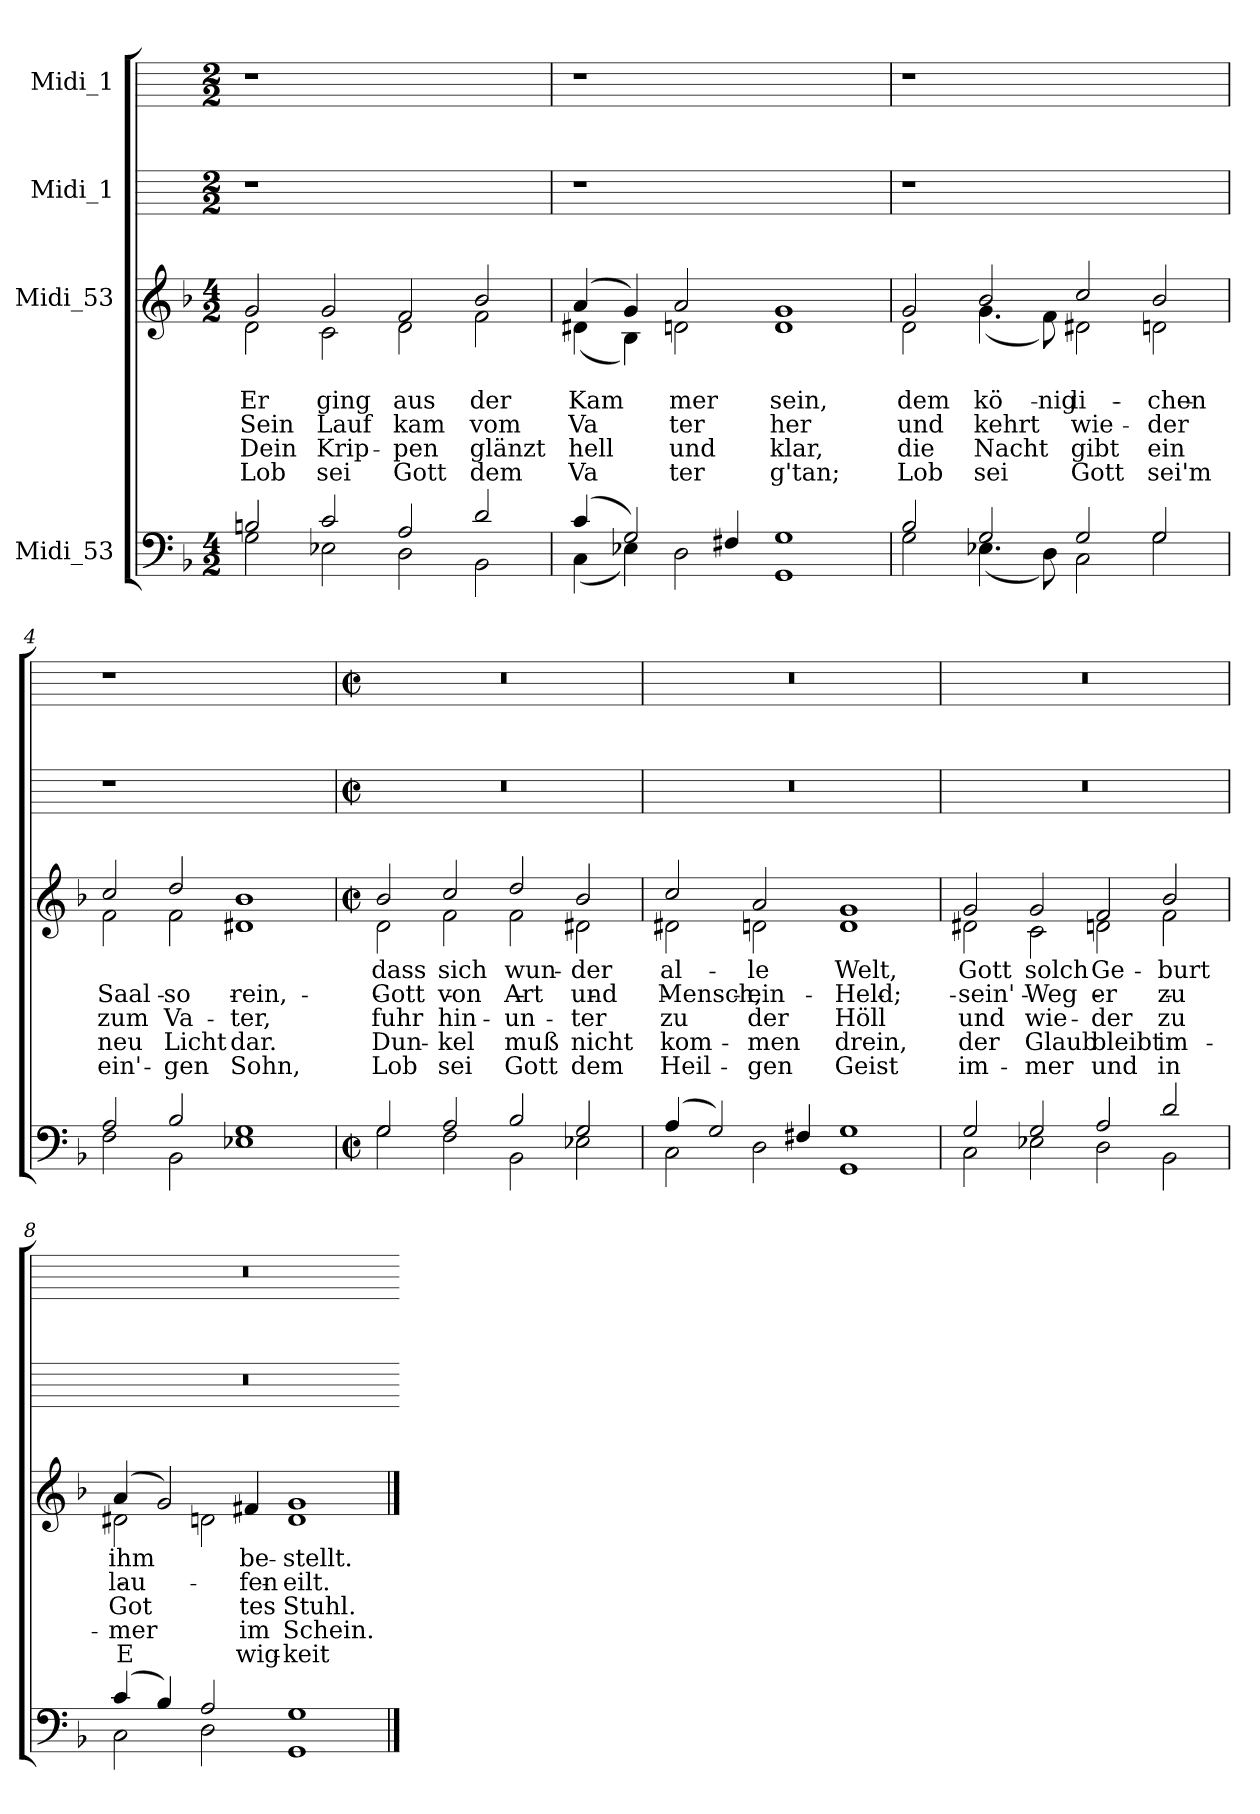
**kern	**kern	**text	**text	**text	**text	**text	**kern	**kern
*part4	*part3	*part3	*part3	*part3	*part3	*part3	*part2	*part1
*staff4	*staff3	*staff3	*staff3	*staff3	*staff3	*staff3	*staff2	*staff1
*I"Midi_53	*I"Midi_53	*	*	*	*	*	*I"Midi_1	*I"Midi_1
*clefF4	*clefG2	*	*	*	*	*	*	*
*	*ITrd-3c-5	*	*	*	*	*	*	*
*k[b-]	*k[b-e-]	*	*	*	*	*	*	*
*F:	*B-:	*	*	*	*	*	*	*
*M4/2	*M4/2	*	*	*	*	*	*M2/2	*M2/2
=1	=1	=1	=1	=1	=1	=1	=1	=1
*^	*	*	*	*	*	*	*	*
!	!	!	!LO:LY:b	!	!LO:LY:b	!LO:LY:b	!LO:LY:b	!	!
*	*	*^	*	*	*	*	*	*	*
!	!	!	!	!	!LO:LY:b	!	!	!	!	!
2Bn/	2G\	2cc/	2g\	.	Er	Sein	Dein	Lob	1r	1r
!	!	!	!	!LO:LY:b	!	!LO:LY:b	!LO:LY:b	!LO:LY:b	!	!
!	!	!	!	!	!LO:LY:b	!	!	!	!	!
2c/	2E-X\	2cc/	2f\	.	ging	Lauf	Krip-	-sei	.	.
!	!	!	!	!LO:LY:b	!	!LO:LY:b	!LO:LY:b	!LO:LY:b	!	!
!	!	!	!	!	!LO:LY:b	!	!	!	!	!
2A/	2D\	2b-/	2g\	.	aus	kam	pen	Gott	1ryy	1ryy
!	!	!	!	!LO:LY:b	!	!LO:LY:b	!LO:LY:b	!LO:LY:b	!	!
!	!	!	!	!	!LO:LY:b	!	!	!	!	!
2d/	2BB-\	2ee-/	2b-\	.	der	-vom	glänzt	dem	.	.
=2	=2	=2	=2	=2	=2	=2	=2	=2	=2	=2
!	!	!	!	!LO:LY:b	!	!LO:LY:b	!LO:LY:b	!LO:LY:b	!	!
!	!	!	!	!	!LO:LY:b	!	!	!	!	!
(>4c/	(<4C\	(>4dd/	(<4g#X\	.	Kam	Va	hell	Va	1r	1r
2G/)	4E-X\)	4cc/)	4e-\)	.	.	.	.	.	.	.
!	!	!	!	!LO:LY:b	!	!LO:LY:b	!LO:LY:b	!LO:LY:b	!	!
!	!	!	!	!	!LO:LY:b	!	!	!	!	!
.	2D\	2dd/	2g\	.	mer	-ter	und	ter	.	.
4F#X/	.	.	.	.	.	.	.	.	.	.
!	!	!	!	!LO:LY:b	!	!LO:LY:b	!LO:LY:b	!LO:LY:b	!	!
!	!	!	!	!	!LO:LY:b	!	!	!	!	!
1G/	1GG\	1cc/	1g\	.	sein,	her	klar,	g'tan;	1ryy	1ryy
=3	=3	=3	=3	=3	=3	=3	=3	=3	=3	=3
!	!	!	!	!LO:LY:b	!	!LO:LY:b	!LO:LY:b	!LO:LY:b	!	!
!	!	!	!	!	!LO:LY:b	!	!	!	!	!
2B-/	2G\	2cc/	2g\	.	dem	und	die	Lob	1r	1r
!	!	!	!	!LO:LY:b	!	!LO:LY:b	!LO:LY:b	!LO:LY:b	!	!
!	!	!	!	!	!LO:LY:b	!	!	!	!	!
2G/	(<4.E-X\	2ee-/	(<4.cc\	.	kö-	-kehrt	Nacht	sei	.	.
!	!	!	!	!	!LO:LY:b	!	!	!	!	!
.	8D\)	.	8b-\)	.	-nig-	.	.	.	.	.
!	!	!	!	!LO:LY:b	!	!LO:LY:b	!LO:LY:b	!LO:LY:b	!	!
!	!	!	!	!	!LO:LY:b	!	!	!	!	!
2G/	2C\	2ff/	2g#X\	.	-li-	-wie-	-gibt	Gott	1ryy	1ryy
!	!	!	!	!LO:LY:b	!	!LO:LY:b	!LO:LY:b	!LO:LY:b	!	!
!	!	!	!	!	!LO:LY:b	!	!	!	!	!
2G/	2G\	2ee-/	2g\	.	-chen	der	ein	sei'm	.	.
=4	=4	=4	=4	=4	=4	=4	=4	=4	=4	=4
!	!	!	!	!LO:LY:b	!	!LO:LY:b	!LO:LY:b	!LO:LY:b	!	!
!	!	!	!	!	!LO:LY:b	!	!	!	!	!
2A/	2F\	2ff/	2b-\	.	Saal	zum	neu	ein'-	1r	1r
!	!	!	!	!LO:LY:b	!	!LO:LY:b	!LO:LY:b	!LO:LY:b	!	!
!	!	!	!	!	!LO:LY:b	!	!	!	!	!
2B-/	2BB-\	2gg/	2b-\	.	so	-Va-	-Licht	gen	.	.
!	!	!	!	!LO:LY:b	!	!LO:LY:b	!LO:LY:b	!LO:LY:b	!	!
!	!	!	!	!	!LO:LY:b	!	!	!	!	!
1G/	1E-X\	1ee-/	1g#X\	.	rein,	ter,	dar.	Sohn,	1ryy	1ryy
!!LO:LB:g=z
=5	=5	=5	=5	=5	=5	=5	=5	=5	=5	=5
*M4/2	*	*M4/2	*	*	*	*	*	*	*M4/2	*M4/2
*met(c|)	*	*met(c|)	*	*	*	*	*	*	*met(c|)	*met(c|)
!	!	!	!	!LO:LY:b	!LO:LY:b	!LO:LY:b	!LO:LY:b	!LO:LY:b	!	!
2G/	2G\	2ee-/	2g\	dass	Gott	fuhr	Dun-	-Lob	0r	0r
!	!	!	!	!LO:LY:b	!LO:LY:b	!LO:LY:b	!LO:LY:b	!LO:LY:b	!	!
2A/	2F\	2ff/	2b-\	sich	von	hin-	-kel	sei	.	.
!	!	!	!	!LO:LY:b	!LO:LY:b	!LO:LY:b	!LO:LY:b	!LO:LY:b	!	!
2B-/	2BB-\	2gg/	2b-\	wun-	-Art	un-	-muß	Gott	.	.
!	!	!	!	!LO:LY:b	!LO:LY:b	!LO:LY:b	!LO:LY:b	!LO:LY:b	!	!
2G/	2E-X\	2ee-/	2g#X\	der	und	ter	nicht	dem	.	.
=6	=6	=6	=6	=6	=6	=6	=6	=6	=6	=6
!	!	!	!	!LO:LY:b	!LO:LY:b	!LO:LY:b	!LO:LY:b	!LO:LY:b	!	!
(>4A/	2C\	2ff/	2g#X\	al-	-Mensch,	zu	kom-	-Heil-	0r	0r
2G/)	.	.	.	.	.	.	.	.	.	.
!	!	!	!	!LO:LY:b	!LO:LY:b	!LO:LY:b	!LO:LY:b	!LO:LY:b	!	!
.	2D\	2dd/	2g\	-le	ein	der	men	gen	.	.
4F#X/	.	.	.	.	.	.	.	.	.	.
!	!	!	!	!LO:LY:b	!LO:LY:b	!LO:LY:b	!LO:LY:b	!LO:LY:b	!	!
1G/	1GG\	1cc/	1g\	Welt,	Held;	Höll	drein,	Geist	.	.
=7	=7	=7	=7	=7	=7	=7	=7	=7	=7	=7
!	!	!	!	!LO:LY:b	!LO:LY:b	!LO:LY:b	!LO:LY:b	!LO:LY:b	!	!
2G/	2C\	2cc/	2g#X\	Gott	sein'	und	der	im-	0r	0r
!	!	!	!	!LO:LY:b	!LO:LY:b	!LO:LY:b	!LO:LY:b	!LO:LY:b	!	!
2G/	2E-X\	2cc/	2f\	-solch	Weg	wie-	-Glaub	mer	.	.
!	!	!	!	!LO:LY:b	!LO:LY:b	!LO:LY:b	!LO:LY:b	!LO:LY:b	!	!
2A/	2D\	2b-/	2g\	Ge-	-er	der	bleibt	und	.	.
!	!	!	!	!LO:LY:b	!LO:LY:b	!LO:LY:b	!LO:LY:b	!LO:LY:b	!	!
2d/	2BB-\	2ee-/	2b-\	burt	zu	zu	im-	-in	.	.
=8	=8	=8	=8	=8	=8	=8	=8	=8	=8	=8
!	!	!	!	!LO:LY:b	!LO:LY:b	!LO:LY:b	!LO:LY:b	!LO:LY:b	!	!
(>4c/	2C\	(>4dd/	2g#X\	ihm	lau	Got	mer	E	0r	0r
!	!	!	!	!	!LO:LY:b	!LO:LY:b	!	!LO:LY:b	!	!
4B-/)	.	2cc/)	.	.	-	-	.	-	.	.
2A/	2D\	.	2g\	.	.	.	.	.	.	.
!	!	!	!	!LO:LY:b	!LO:LY:b	!LO:LY:b	!LO:LY:b	!LO:LY:b	!	!
.	.	4bn/	.	be-	-fen	tes	im	wig-	.	.
!	!	!	!	!LO:LY:b	!LO:LY:b	!LO:LY:b	!LO:LY:b	!LO:LY:b	!	!
1G/	1GG\	1cc/	1g\	-stellt.	eilt.	Stuhl.	Schein.	keit	.	.
*v	*v	*	*	*	*	*	*	*	*	*
*	*v	*v	*	*	*	*	*	*	*
==	==	=	=	=	=	=	=	=
*-	*-	*-	*-	*-	*-	*-	*-	*-
